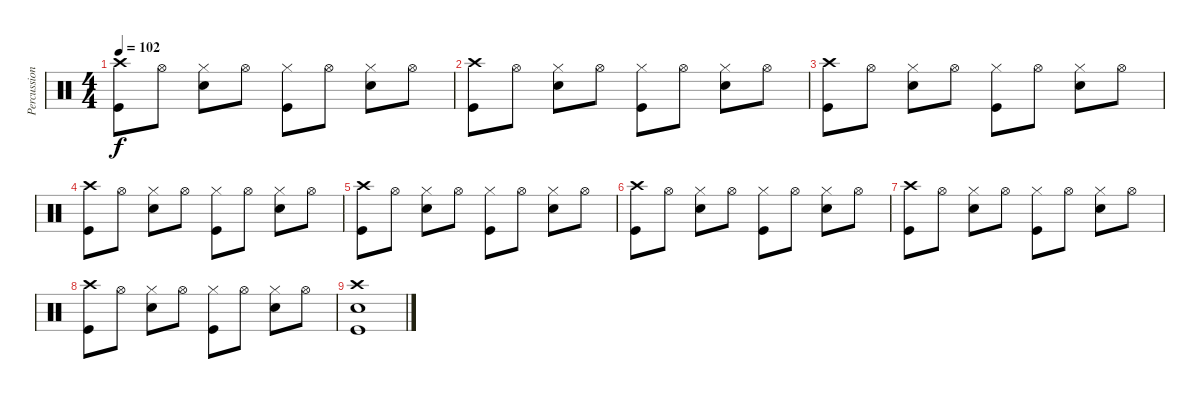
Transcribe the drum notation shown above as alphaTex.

\track ("Percussion" "Percussion") {instrument percussion}
\staff {score}
\articulation defaults
\ts (4 4)
\tempo 102
\clef neutral
\ks c
("Crash high (hit)" "Kick (hit)").8{dy f} "Hi-Hat (open)".8 ("Hi-Hat (closed)" "Snare (hit) 2").8 "Hi-Hat (open)".8 ("Hi-Hat (closed)" "Kick (hit)").8 "Hi-Hat (open)".8 ("Hi-Hat (closed)" "Snare (hit) 2").8 "Hi-Hat (open)".8 |
("Crash high (hit)" "Kick (hit)").8 "Hi-Hat (open)".8 ("Hi-Hat (closed)" "Snare (hit) 2").8 "Hi-Hat (open)".8 ("Hi-Hat (closed)" "Kick (hit)").8 "Hi-Hat (open)".8 ("Hi-Hat (closed)" "Snare (hit) 2").8 "Hi-Hat (open)".8 |
("Crash high (hit)" "Kick (hit)").8 "Hi-Hat (open)".8 ("Hi-Hat (closed)" "Snare (hit) 2").8 "Hi-Hat (open)".8 ("Hi-Hat (closed)" "Kick (hit)").8 "Hi-Hat (open)".8 ("Hi-Hat (closed)" "Snare (hit) 2").8 "Hi-Hat (open)".8 |
("Crash high (hit)" "Kick (hit)").8 "Hi-Hat (open)".8 ("Hi-Hat (closed)" "Snare (hit) 2").8 "Hi-Hat (open)".8 ("Hi-Hat (closed)" "Kick (hit)").8 "Hi-Hat (open)".8 ("Hi-Hat (closed)" "Snare (hit) 2").8 "Hi-Hat (open)".8 |
("Crash high (hit)" "Kick (hit)").8 "Hi-Hat (open)".8 ("Hi-Hat (closed)" "Snare (hit) 2").8 "Hi-Hat (open)".8 ("Hi-Hat (closed)" "Kick (hit)").8 "Hi-Hat (open)".8 ("Hi-Hat (closed)" "Snare (hit) 2").8 "Hi-Hat (open)".8 |
("Crash high (hit)" "Kick (hit)").8 "Hi-Hat (open)".8 ("Hi-Hat (closed)" "Snare (hit) 2").8 "Hi-Hat (open)".8 ("Hi-Hat (closed)" "Kick (hit)").8 "Hi-Hat (open)".8 ("Hi-Hat (closed)" "Snare (hit) 2").8 "Hi-Hat (open)".8 |
("Crash high (hit)" "Kick (hit)").8 "Hi-Hat (open)".8 ("Hi-Hat (closed)" "Snare (hit) 2").8 "Hi-Hat (open)".8 ("Hi-Hat (closed)" "Kick (hit)").8 "Hi-Hat (open)".8 ("Hi-Hat (closed)" "Snare (hit) 2").8 "Hi-Hat (open)".8 |
("Crash high (hit)" "Kick (hit)").8 "Hi-Hat (open)".8 ("Hi-Hat (closed)" "Snare (hit) 2").8 "Hi-Hat (open)".8 ("Hi-Hat (closed)" "Kick (hit)").8 "Hi-Hat (open)".8 ("Hi-Hat (closed)" "Snare (hit) 2").8 "Hi-Hat (open)".8 |
("Crash high (hit)" "Snare (hit) 2" "Kick (hit)").1
